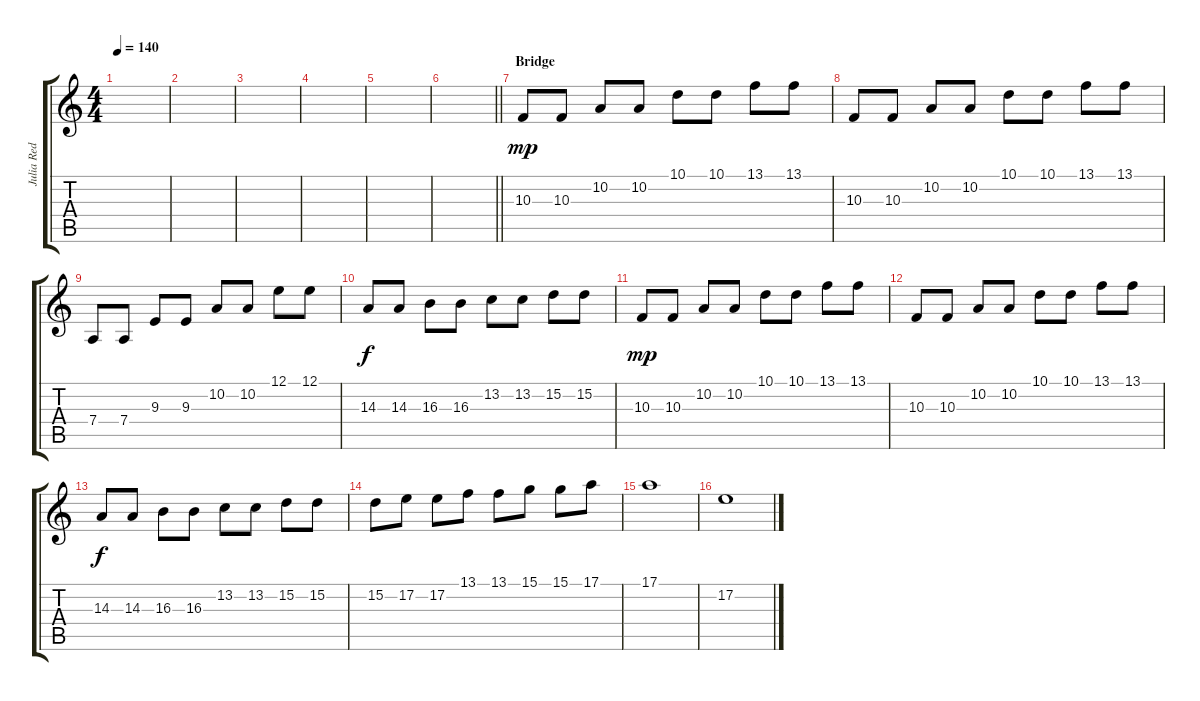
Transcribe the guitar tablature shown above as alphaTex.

\track ("Julia Red" "Julia Red") {instrument vibraphone}
\staff {score tabs}
\tuning (E4 B3 G3 D3 A2 E2) {hide}
\ts (4 4)
\tempo 140
\clef g2
\ks c
|
|
|
|
|
\barLineRight lightlight
|
\section ("" "Bridge")
10.3.8{dy mp instrument acousticgrandpiano} 10.3.8 10.2.8 10.2.8 10.1.8 10.1.8 13.1.8 13.1.8 |
10.3.8 10.3.8 10.2.8 10.2.8 10.1.8 10.1.8 13.1.8 13.1.8 |
7.4.8 7.4.8 9.3.8 9.3.8 10.2.8 10.2.8 12.1.8 12.1.8 |
14.3.8{dy f} 14.3.8 16.3.8 16.3.8 13.2.8 13.2.8 15.2.8 15.2.8 |
10.3.8{dy mp} 10.3.8 10.2.8 10.2.8 10.1.8 10.1.8 13.1.8 13.1.8 |
10.3.8 10.3.8 10.2.8 10.2.8 10.1.8 10.1.8 13.1.8 13.1.8 |
14.3.8{dy f} 14.3.8 16.3.8 16.3.8 13.2.8 13.2.8 15.2.8 15.2.8 |
15.2.8 17.2.8 17.2.8 13.1.8 13.1.8 15.1.8 15.1.8 17.1.8 |
17.1.1 |
17.2.1
